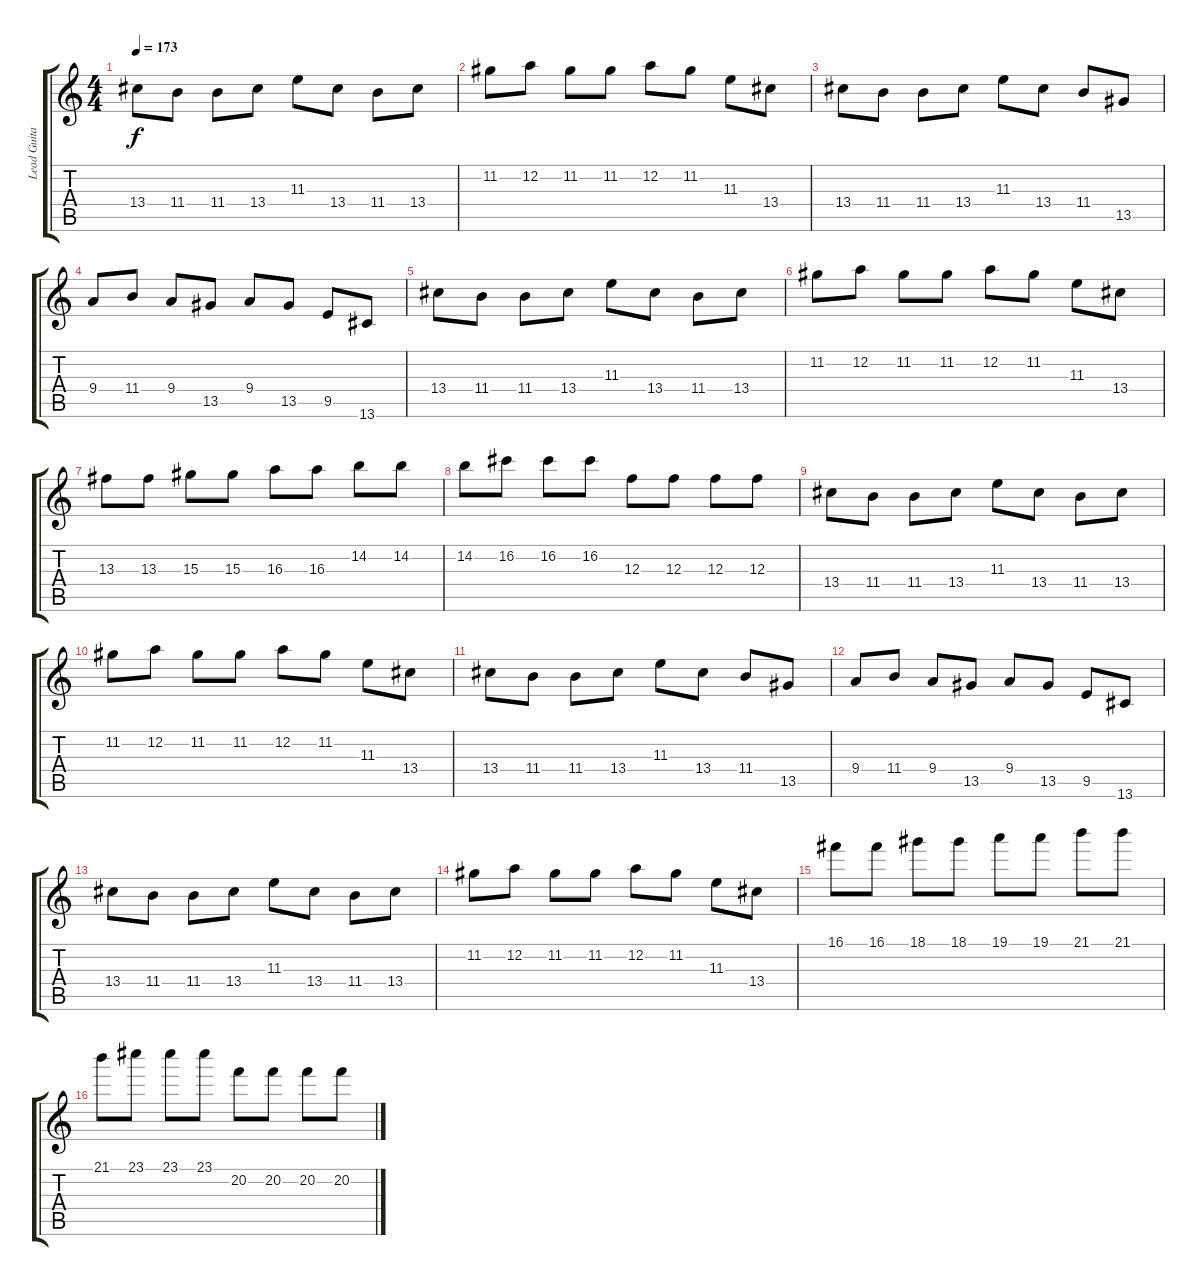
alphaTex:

\track ("Lead Guitar (Drop C)" "Lead Guita") {instrument distortionguitar}
\staff {score tabs}
\tuning (D4 A3 F3 C3 G2 C2) {hide}
\ts (4 4)
\tempo 173
\clef g2
\ks c
13.4.8{dy f} 11.4.8 11.4.8 13.4.8 11.3.8 13.4.8 11.4.8 13.4.8 |
11.2.8 12.2.8 11.2.8 11.2.8 12.2.8 11.2.8 11.3.8 13.4.8 |
13.4.8 11.4.8 11.4.8 13.4.8 11.3.8 13.4.8 11.4.8 13.5.8 |
9.4.8 11.4.8 9.4.8 13.5.8 9.4.8 13.5.8 9.5.8 13.6.8 |
13.4.8 11.4.8 11.4.8 13.4.8 11.3.8 13.4.8 11.4.8 13.4.8 |
11.2.8 12.2.8 11.2.8 11.2.8 12.2.8 11.2.8 11.3.8 13.4.8 |
13.3.8 13.3.8 15.3.8 15.3.8 16.3.8 16.3.8 14.2.8 14.2.8 |
14.2.8 16.2.8 16.2.8 16.2.8 12.3.8 12.3.8 12.3.8 12.3.8 |
13.4.8 11.4.8 11.4.8 13.4.8 11.3.8 13.4.8 11.4.8 13.4.8 |
11.2.8 12.2.8 11.2.8 11.2.8 12.2.8 11.2.8 11.3.8 13.4.8 |
13.4.8 11.4.8 11.4.8 13.4.8 11.3.8 13.4.8 11.4.8 13.5.8 |
9.4.8 11.4.8 9.4.8 13.5.8 9.4.8 13.5.8 9.5.8 13.6.8 |
13.4.8 11.4.8 11.4.8 13.4.8 11.3.8 13.4.8 11.4.8 13.4.8 |
11.2.8 12.2.8 11.2.8 11.2.8 12.2.8 11.2.8 11.3.8 13.4.8 |
16.1.8 16.1.8 18.1.8 18.1.8 19.1.8 19.1.8 21.1.8 21.1.8 |
21.1.8 23.1.8 23.1.8 23.1.8 20.2.8 20.2.8 20.2.8 20.2.8
